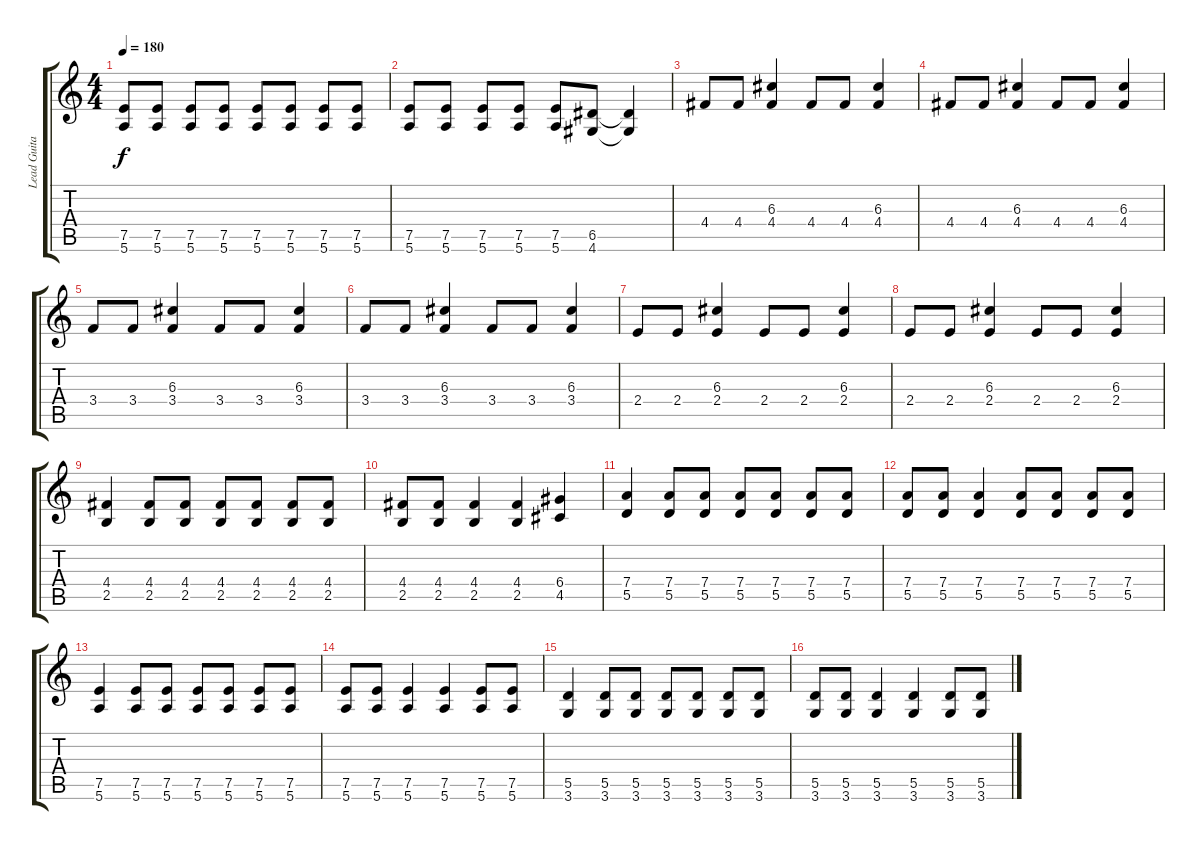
\track ("Lead Guitar" "Lead Guita") {instrument distortionguitar}
\staff {score tabs}
\tuning (E4 B3 G3 D3 A2 E2) {hide}
\ts (4 4)
\tempo 180
\clef g2
\ks c
(7.5 5.6).8{dy f} (7.5 5.6).8 (7.5 5.6).8 (7.5 5.6).8 (7.5 5.6).8 (7.5 5.6).8 (7.5 5.6).8 (7.5 5.6).8 |
(7.5 5.6).8 (7.5 5.6).8 (7.5 5.6).8 (7.5 5.6).8 (7.5 5.6).8 (6.5 4.6).8 (6.5{t} 4.6{t}).4 |
4.4.8 4.4.8 (6.3 4.4).4 4.4.8 4.4.8 (6.3 4.4).4 |
4.4.8 4.4.8 (6.3 4.4).4 4.4.8 4.4.8 (6.3 4.4).4 |
3.4.8 3.4.8 (6.3 3.4).4 3.4.8 3.4.8 (6.3 3.4).4 |
3.4.8 3.4.8 (6.3 3.4).4 3.4.8 3.4.8 (6.3 3.4).4 |
2.4.8 2.4.8 (6.3 2.4).4 2.4.8 2.4.8 (6.3 2.4).4 |
2.4.8 2.4.8 (6.3 2.4).4 2.4.8 2.4.8 (6.3 2.4).4 |
(4.4 2.5).4 (4.4 2.5).8 (4.4 2.5).8 (4.4 2.5).8 (4.4 2.5).8 (4.4 2.5).8 (4.4 2.5).8 |
(4.4 2.5).8 (4.4 2.5).8 (4.4 2.5).4 (4.4 2.5).4 (6.4 4.5).4 |
(7.4 5.5).4 (7.4 5.5).8 (7.4 5.5).8 (7.4 5.5).8 (7.4 5.5).8 (7.4 5.5).8 (7.4 5.5).8 |
(7.4 5.5).8 (7.4 5.5).8 (7.4 5.5).4 (7.4 5.5).8 (7.4 5.5).8 (7.4 5.5).8 (7.4 5.5).8 |
(7.5 5.6).4 (7.5 5.6).8 (7.5 5.6).8 (7.5 5.6).8 (7.5 5.6).8 (7.5 5.6).8 (7.5 5.6).8 |
(7.5 5.6).8 (7.5 5.6).8 (7.5 5.6).4 (7.5 5.6).4 (7.5 5.6).8 (7.5 5.6).8 |
(5.5 3.6).4 (5.5 3.6).8 (5.5 3.6).8 (5.5 3.6).8 (5.5 3.6).8 (5.5 3.6).8 (5.5 3.6).8 |
(5.5 3.6).8 (5.5 3.6).8 (5.5 3.6).4 (5.5 3.6).4 (5.5 3.6).8 (5.5 3.6).8
